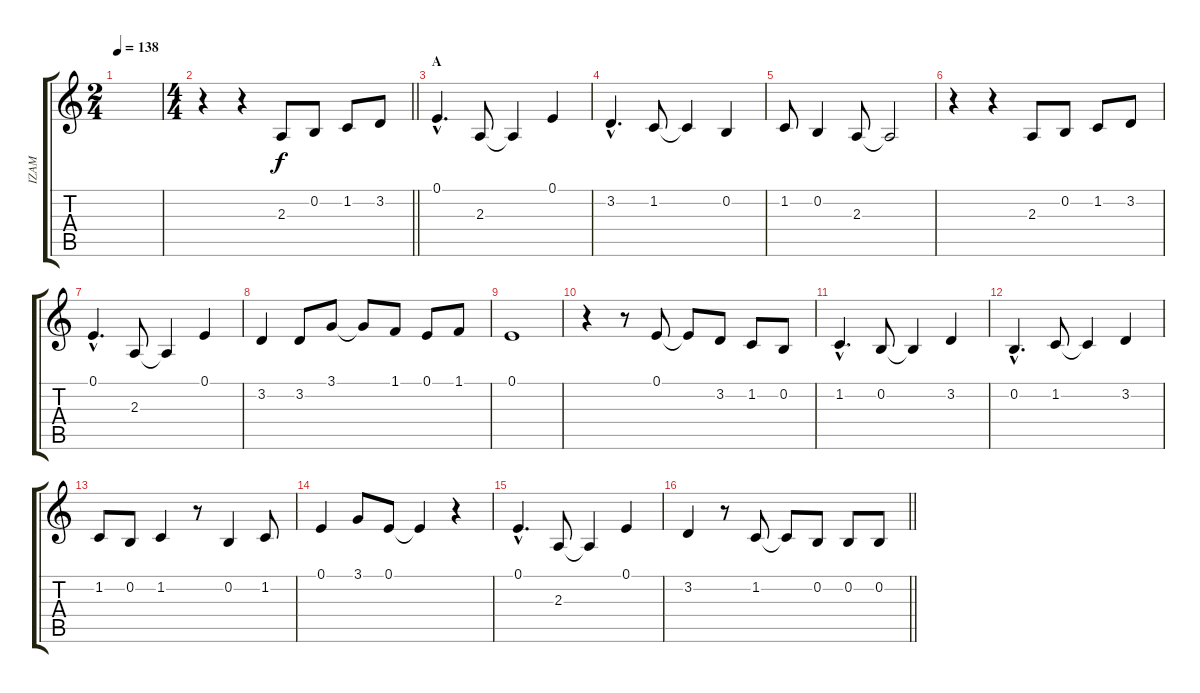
\track ("IZAM" "IZAM") {instrument oboe}
\staff {score tabs}
\tuning (E4 B3 G3 D3 A2 E2) {hide}
\ts (2 4)
\tempo 138
\clef g2
\ks c
|
\ts (4 4)
\barLineRight lightlight
r.4 r.4 2.3.8 0.2.8 1.2.8 3.2.8 |
\section ("" "A")
0.1{hac}.4{d} 2.3.8 2.3{t}.4 0.1.4 |
3.2{hac}.4{d} 1.2.8 1.2{t}.4 0.2.4 |
1.2.8 0.2.4 2.3.8 2.3{t}.2 |
r.4 r.4 2.3.8 0.2.8 1.2.8 3.2.8 |
0.1{hac}.4{d} 2.3.8 2.3{t}.4 0.1.4 |
3.2.4 3.2.8 3.1.8 3.1{t}.8 1.1.8 0.1.8 1.1.8 |
0.1.1 |
r.4 r.8 0.1.8 0.1{t}.8 3.2.8 1.2.8 0.2.8 |
1.2{hac}.4{d} 0.2.8 0.2{t}.4 3.2.4 |
0.2{hac}.4{d} 1.2.8 1.2{t}.4 3.2.4 |
1.2.8 0.2.8 1.2.4 r.8 0.2.4 1.2.8 |
0.1.4 3.1.8 0.1.8 0.1{t}.4 r.4 |
0.1{hac}.4{d} 2.3.8 2.3{t}.4 0.1.4 |
\barLineRight lightlight
3.2.4 r.8 1.2.8 1.2{t}.8 0.2.8 0.2.8 0.2.8
